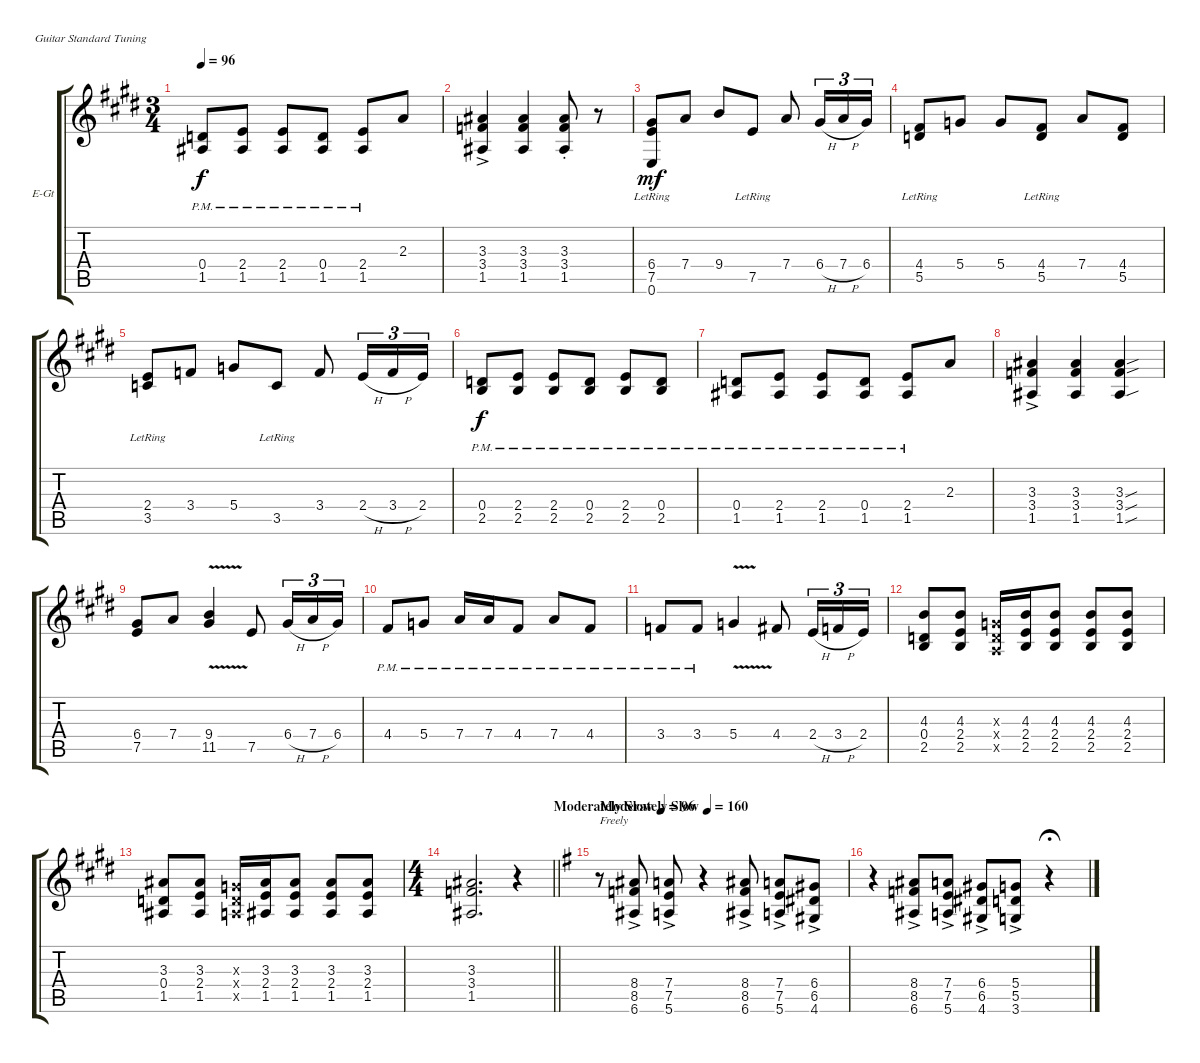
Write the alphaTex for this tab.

\bracketExtendMode groupsimilarinstruments
\firstSystemTrackNameOrientation horizontal
\otherSystemsTrackNameOrientation horizontal
\track ("Guitar 1" "E-Gt") {instrument electricguitarclean}
\staff {score tabs}
\tuning (E4 B3 G3 D3 A2 E2)
\ts (3 4)
\tempo 96
\clef g2
\scale
1.07818
\ks e
(1.5{pm} 0.4{pm}).8{dy f} (1.5{pm} 2.4{pm}).8 (1.5{pm} 2.4{pm}).8 (1.5{pm} 0.4{pm}).8 (2.4{pm} 1.5{pm}).8 2.3.8 |
\scale
0.921816 (1.5 3.4 3.3{ac}).4 (1.5 3.4 3.3).4 (1.5{st} 3.4{st} 3.3{st}).8 r.8 |
\scale
1.07818 (6.4 7.5 0.6{lr}).8{dy mf} 7.4.8 9.4.8 7.5{lr}.8 7.4.8 6.4{h}.16{tu (3 2)} 7.4{h}.16{tu (3 2)} 6.4.16{tu (3 2)} |
\scale
0.921816 (4.4 5.5{lr}).8 5.4.8 5.4.8 (4.4 5.5{lr}).8 7.4.8 (4.4 5.5).8 |
\scale
1.07818 (2.4 3.5{lr}).8 3.4.8 5.4.8 3.5{lr}.8 3.4.8 2.4{h}.16{tu (3 2)} 3.4{h}.16{tu (3 2)} 2.4.16{tu (3 2)} |
\scale
0.921816 (2.5{pm} 0.4{pm}).8{dy f} (2.5{pm} 2.4{pm}).8 (2.5{pm} 2.4{pm}).8 (2.5{pm} 0.4{pm}).8 (2.5{pm} 2.4{pm}).8 (2.5{pm} 0.4{pm}).8 |
\scale
1.07818 (1.5{pm} 0.4{pm}).8 (1.5{pm} 2.4{pm}).8 (1.5{pm} 2.4{pm}).8 (1.5{pm} 0.4{pm}).8 (2.4{pm} 1.5{pm}).8 2.3.8 |
\scale
0.921816 (1.5 3.4 3.3{ac}).4 (1.5 3.4 3.3).4 (1.5{sou} 3.4{sou} 3.3{sou}).4 |
\scale
1.07818 (7.5 6.4).8 7.4.8 (9.4{v} 11.5).4 7.5.8 6.4{h}.16{tu (3 2)} 7.4{h}.16{tu (3 2)} 6.4.16{tu (3 2)} |
\scale
0.921816 4.4{pm}.8 5.4{pm}.8 7.4{pm}.16 7.4{pm}.16 4.4{pm}.8 7.4{pm}.8 4.4{pm}.8 |
\scale
1.07818 3.4{pm}.8 3.4{pm}.8 5.4{v}.4 4.4.8 2.4{h}.16{tu (3 2)} 3.4{h}.16{tu (3 2)} 2.4.16{tu (3 2)} |
\scale
0.921816 (2.5 0.4 4.3).8 (2.5 2.4 4.3).8 (0.5{x} 0.4{x} 0.3{x}).16 (2.5 2.4 4.3).16 (2.5 2.4 4.3).8 (2.5 2.4 4.3).8 (2.5 2.4 4.3).8 |
\scale
1.07818 (1.5 3.3 0.4).8 (1.5 2.4 3.3).8 (0.5{x} 0.4{x} 0.3{x}).16 (1.5 2.4 3.3).16 (1.5 2.4 3.3).8 (2.4 3.3 1.5).8 (1.5 2.4 3.3).8 |
\ts (4 4)
\tempo (96 "Moderately Slow" 1)
\scale
0.921816
\barLineRight lightlight
(1.5 3.4 3.3).2{d} r.4 |
\tempo (160 "Moderately Slow")
\scale
1.07818
\ks g
r.8{txt "Freely"} (8.4{ac} 8.5{ac} 6.6{ac}).8 (7.4{ac} 7.5{ac} 5.6{ac}).8 r.4 (8.4{ac} 8.5{ac} 6.6{ac}).8 (7.4{ac} 7.5{ac} 5.6{ac}).8 (6.4{ac} 6.5{ac} 4.6{ac}).8 |
\scale
0.921816 r.4 (8.4{ac} 8.5{ac} 6.6{ac}).8 (7.4{ac} 7.5{ac} 5.6{ac}).8 (6.4{ac} 6.5{ac} 4.6{ac}).8 (5.4{ac} 5.5{ac} 3.6{ac}).8 r.4{fermata (medium 1)}
